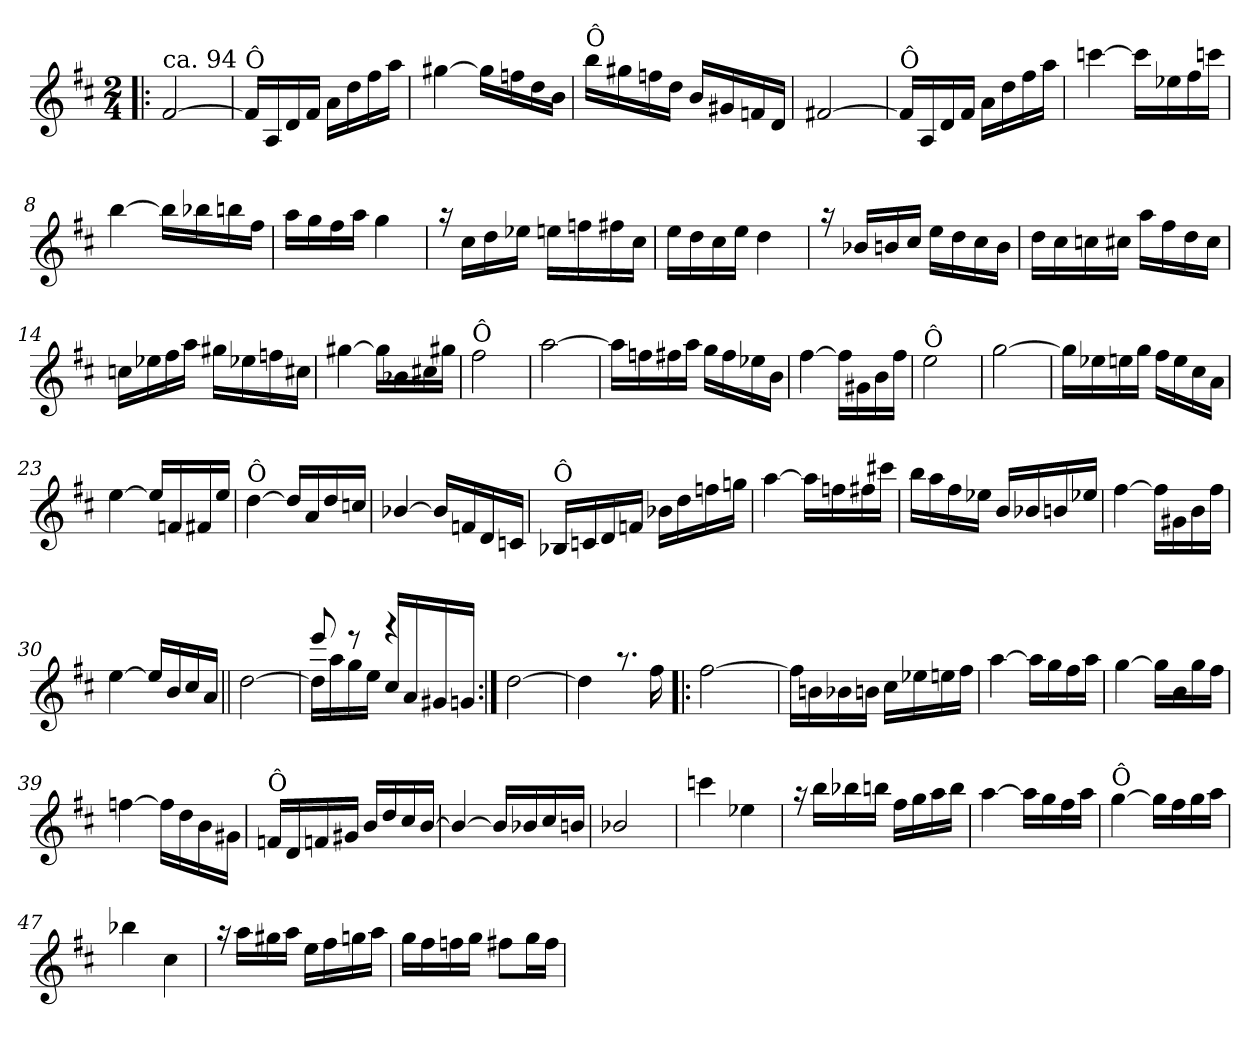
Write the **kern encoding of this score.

**kern
*part1
*staff1
*clefG2
*k[f#c#]
*D:
*M2/4
=1!|:
*^
!LO:TX:a:t=ca. 94	!
[<2f#/	2ryy
=2	=2
!LO:TX:a:t=Ô	!
16f#/LL]	2ryy
16A/	.
16d/	.
16f#/JJ	.
16a\LL	.
16dd\	.
16ff#\	.
16aa\JJ	.
=3	=3
[<4gg#X\	2ryy
16gg#\LL]	.
16ffn\	.
16dd\	.
16b\JJ	.
=4	=4
!LO:TX:a:t=Ô	!
16bb\LL	2ryy
16gg#X\	.
16ffn\	.
16dd\JJ	.
16b/LL	.
16g#X/	.
16fn/	.
16d/JJ	.
!!LO:LB:g=z	!!
=5	=5
[>2f#X/	2ryy
=6	=6
!LO:TX:a:t=Ô	!
16f#/LL]	2ryy
16A/	.
16d/	.
16f#/JJ	.
16a\LL	.
16dd\	.
16ff#\	.
16aa\JJ	.
=7	=7
[<4cccn\	2ryy
16ccc\LL]	.
16ee-X\	.
16ff#\	.
16cccn\JJ	.
=8	=8
[<4bb\	2ryy
16bb\LL]	.
16bb-X\	.
16bbn\	.
16ff#\JJ	.
=9	=9
16aa\LL	2ryy
16gg\	.
16ff#\	.
16aa\JJ	.
4gg\	.
!!LO:LB:g=z	!!
=10	=10
16raa	2ryy
16cc#\LL	.
16dd\	.
16ee-X\JJ	.
16een\LL	.
16ffn\	.
16ff#X\	.
16cc#\JJ	.
=11	=11
16ee\LL	2ryy
16dd\	.
16cc#\	.
16ee\JJ	.
4dd\	.
=12	=12
16raa	2ryy
16b-X/LL	.
16bn/	.
16cc#/JJ	.
16ee\LL	.
16dd\	.
16cc#\	.
16b\JJ	.
=13	=13
16dd\LL	2ryy
16cc#\	.
16ccn\	.
16cc#X\JJ	.
16aa\LL	.
16ff#\	.
16dd\	.
16cc#\JJ	.
=14	=14
16ccn\LL	4ryy
16ee-X\	.
16ff#\	.
16aa\JJ	.
16gg#X\LL	4ryy
16ee-X\	.
16ffn\	.
16cc#X\JJ	.
!!LO:LB:g=z	!!
=15	=15
[<4gg#X\	2ryy
16gg#\LL]	.
16b-X\	.
16cc#X\	.
16gg#X\JJ	.
=16	=16
!LO:TX:a:t=Ô	!
2ff#\	2ryy
=17	=17
[<2aa\	2ryy
=18	=18
16aa\LL]	2ryy
16ffn\	.
16ff#X\	.
16aa\JJ	.
16gg\LL	.
16ff#\	.
16ee-X\	.
16b\JJ	.
=19	=19
[<4ff#\	2ryy
16ff#\LL]	.
16g#X\	.
16b\	.
16ff#\JJ	.
!!LO:LB:g=z	!!
=20	=20
!LO:TX:a:t=Ô	!
2ee\	2ryy
=21	=21
[<2gg\	2ryy
=22	=22
16gg\LL]	2ryy
16ee-X\	.
16een\	.
16gg\JJ	.
16ff#\LL	.
16ee\	.
16cc#\	.
16a\JJ	.
=23	=23
[<4ee\	2ryy
16ee/LL]	.
16fn/	.
16f#X/	.
16ee/JJ	.
=24	=24
!LO:TX:a:t=Ô	!
[<4dd\	2ryy
16dd/LL]	.
16a/	.
16dd/	.
16ccn/JJ	.
!!LO:LB:g=z	!!
=25	=25
[>4b-X/	2ryy
16b-/LL]	.
16fn/	.
16d/	.
16cn/JJ	.
=26	=26
!LO:TX:a:t=Ô	!
16B-X/LL	2ryy
16cn/	.
16d/	.
16fn/JJ	.
16b-X\LL	.
16dd\	.
16ffn\	.
16ggn\JJ	.
=27	=27
[<4aa\	2ryy
16aa\LL]	.
16ffn\	.
16ff#X\	.
16ccc#X\JJ	.
=28	=28
16bb\LL	2ryy
16aa\	.
16ff#\	.
16ee-X\JJ	.
16b/LL	.
16b-X/	.
16bn/	.
16ee-X/JJ	.
=29	=29
[<4ff#\	2ryy
16ff#\LL]	.
16g#X\	.
16b\	.
16ff#\JJ	.
!!LO:LB:g=z	!!
=30	=30
[<4ee\	2ryy
16ee/LL]	.
16b/	.
16cc#/	.
16a/JJ	.
=31||	=31||
[<2dd\	2ryy
=32	=32
*	*^
16dd\LL]	8ryy	8eee!/
16aa\	.	.
16gg\	8ryy	8reee
16ee\JJ	.	.
16cc#/LL	4ryy	4rfff
16a/	.	.
16g#X/	.	.
16gn/JJ	.	.
*	*v	*v
=33:|!	=33:|!
[<2dd\	2ryy
=34	=34
4dd\]	4ryy
8.raa	4ryy
16ff#\	.
!!LO:LB:g=z	!!
=35!|:	=35!|:
[<2ff#\	4ryy
.	4ryy
=36	=36
16ff#\LL]	4ryy
16bn\	.
16b-X\	.
16bn\JJ	.
16cc#\LL	4ryy
16ee-X\	.
16een\	.
16ff#\JJ	.
=37	=37
[<4aa\	4ryy
16aa\LL]	4ryy
16gg\	.
16ff#\	.
16aa\JJ	.
=38	=38
[<4gg\	2ryy
16gg\LL]	.
16b\	.
16gg\	.
16ff#\JJ	.
!!LO:LB:g=z	!!
=39	=39
[<4ffn\	2ryy
16ff\LL]	.
16dd\	.
16b\	.
16g#X\JJ	.
=40	=40
!LO:TX:a:t=Ô	!
16fn/LL	2ryy
16d/	.
16fn/	.
16g#X/JJ	.
16b/LL	.
16dd/	.
16cc#/	.
[>16b/JJ	.
=41	=41
4b/_	2ryy
16b/LL]	.
16b-X/	.
16cc#/	.
16bn/JJ	.
=42	=42
2b-X/	2ryy
=43	=43
4cccn\	2ryy
4ee-X\	.
!!LO:LB:g=z	!!
=44	=44
16raa	2ryy
16bb\LL	.
16bb-X\	.
16bbn\JJ	.
16ff#\LL	.
16gg\	.
16aa\	.
16bb\JJ	.
=45	=45
[<4aa\	2ryy
16aa\LL]	.
16gg\	.
16ff#\	.
16aa\JJ	.
=46	=46
!LO:TX:a:t=Ô	!
[<4gg\	2ryy
16gg\LL]	.
16ff#\	.
16gg\	.
16aa\JJ	.
=47	=47
4bb-X\	2ryy
4cc#\	.
=48	=48
16raa	2ryy
16aa\LL	.
16gg#X\	.
16aa\JJ	.
16ee\LL	.
16ff#\	.
16ggn\	.
16aa\JJ	.
!!LO:PB:g=z	!!
=49	=49
16gg\LL	2ryy
16ff#\	.
16ffn\	.
16gg\JJ	.
8ff#X\L	.
16gg\L	.
16ff#\JJ	.
*v	*v
=
*-
